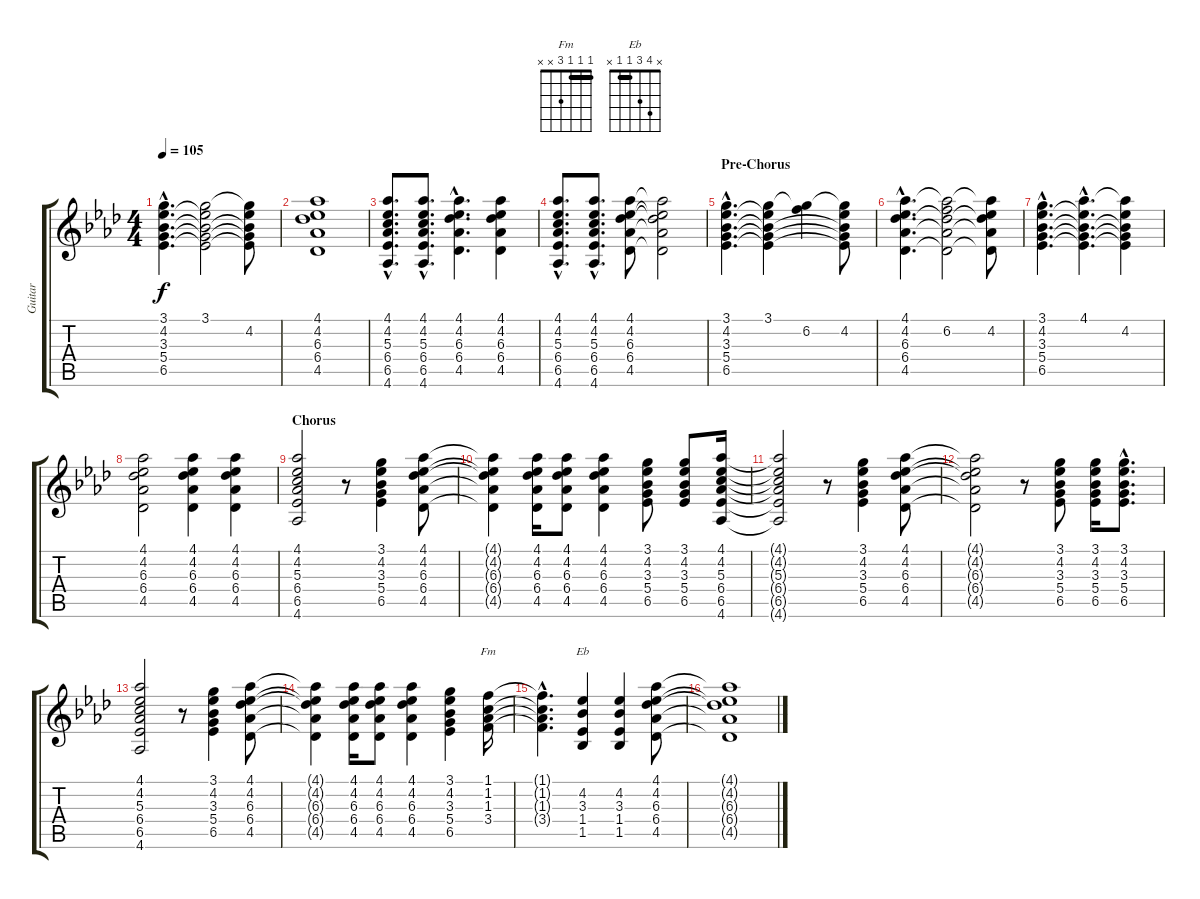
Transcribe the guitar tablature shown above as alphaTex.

\track ("Guitar" "Guitar") {instrument acousticguitarsteel}
\staff {score tabs}
\tuning (E4 B3 G3 D3 A2 E2) {hide}
\chord ("Fm" 1 1 1 3 x x) {barre 1}
\chord ("Eb" x 4 3 1 1 x) {barre 1}
\ts (4 4)
\tempo 105
\clef g2
\ks ab
(3.1{hac} 4.2{hac} 3.3{hac} 5.4{hac} 6.5{hac}).4{d dy f} (3.1 4.2{t} 3.3{t} 5.4{t} 6.5{t}).2 (3.1{t} 4.2 3.3{t} 5.4{t} 6.5{t}).8 |
(4.1 4.2 6.3 6.4 4.5).1 |
(4.1{hac} 4.2{hac} 5.3{hac} 6.4{hac} 6.5{hac} 4.6{hac}).8{d} (4.1{hac} 4.2{hac} 5.3{hac} 6.4{hac} 6.5{hac} 4.6{hac}).8{d} (4.1{hac} 4.2{hac} 6.3{hac} 6.4{hac} 4.5{hac}).4{d} (4.1 4.2 6.3 6.4 4.5).4 |
(4.1{hac} 4.2{hac} 5.3{hac} 6.4{hac} 6.5{hac} 4.6{hac}).8{d} (4.1{hac} 4.2{hac} 5.3{hac} 6.4{hac} 6.5{hac} 4.6{hac}).8{d} (4.1 4.2 6.3 6.4 4.5).8 (4.1{t} 4.2{t} 6.3{t} 6.4{t} 4.5{t}).2 |
\section ("" "Pre-Chorus")
(3.1{hac} 4.2{hac} 3.3{hac} 5.4{hac} 6.5{hac}).4{d} (3.1 4.2{t} 3.3{t} 5.4{t} 6.5{t}).4 (3.1{t} 6.2).4 (3.1{t} 4.2 3.3{t} 5.4{t} 6.5{t}).8 |
(4.1{hac} 4.2{hac} 6.3{hac} 6.4{hac} 4.5{hac}).4{d} (4.1{t} 6.2 6.3{t} 6.4{t} 4.5{t}).2 (4.1{t} 4.2 6.3{t} 6.4{t} 4.5{t}).8 |
(3.1{hac} 4.2{hac} 3.3{hac} 5.4{hac} 6.5{hac}).4{d} (4.1{hac} 4.2{hac t} 3.3{hac t} 5.4{hac t} 6.5{hac t}).4{d} (4.1{t} 4.2 3.3{t} 5.4{t} 6.5{t}).4 |
(4.1 4.2 6.3 6.4 4.5).2 (4.1 4.2 6.3 6.4 4.5).4 (4.1 4.2 6.3 6.4 4.5).4 |
\section ("" "Chorus")
(4.1 4.2 5.3 6.4 6.5 4.6).2 r.8 (3.1 4.2 3.3 5.4 6.5).4 (4.1 4.2 6.3 6.4 4.5).8 |
(4.1{t} 4.2{t} 6.3{t} 6.4{t} 4.5{t}).4 (4.1 4.2 6.3 6.4 4.5).16 (4.1 4.2 6.3 6.4 4.5).8 (4.1 4.2 6.3 6.4 4.5).4 (3.1 4.2 3.3 5.4 6.5).8 (3.1 4.2 3.3 5.4 6.5).8 (4.1 4.2 5.3 6.4 6.5 4.6).16 |
(4.1{t} 4.2{t} 5.3{t} 6.4{t} 6.5{t} 4.6{t}).2 r.8 (3.1 4.2 3.3 5.4 6.5).4 (4.1 4.2 6.3 6.4 4.5).8 |
(4.1{t} 4.2{t} 6.3{t} 6.4{t} 4.5{t}).2 r.8 (3.1 4.2 3.3 5.4 6.5).8 (3.1 4.2 3.3 5.4 6.5).16 (3.1{hac} 4.2{hac} 3.3{hac} 5.4{hac} 6.5{hac}).8{d} |
(4.1 4.2 5.3 6.4 6.5 4.6).2 r.8 (3.1 4.2 3.3 5.4 6.5).4 (4.1 4.2 6.3 6.4 4.5).8 |
(4.1{t} 4.2{t} 6.3{t} 6.4{t} 4.5{t}).4 (4.1 4.2 6.3 6.4 4.5).16 (4.1 4.2 6.3 6.4 4.5).8 (4.1 4.2 6.3 6.4 4.5).4 (3.1 4.2 3.3 5.4 6.5).4 (1.1 1.2 1.3 3.4).16{ch "Fm"} |
(1.1{hac t} 1.2{hac t} 1.3{hac t} 3.4{hac t}).4{d} (4.2 3.3 1.4 1.5).4{ch "Eb"} (4.2 3.3 1.4 1.5).4 (4.1 4.2 6.3 6.4 4.5).8 |
(4.1{t} 4.2{t} 6.3{t} 6.4{t} 4.5{t}).1
